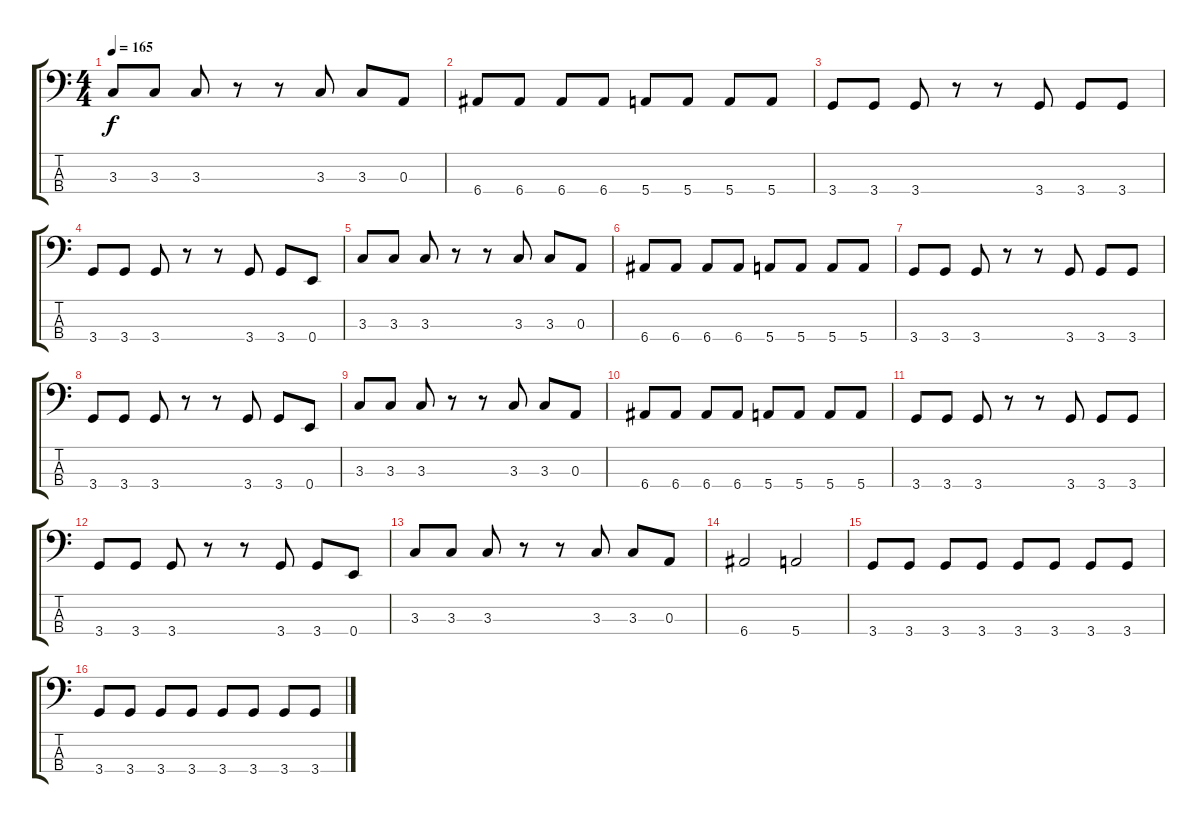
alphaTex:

\track "" {instrument electricbasspick}
\staff {score tabs}
\tuning (G2 D2 A1 E1) {hide}
\ts (4 4)
\tempo 165
\clef f4
\ks c
3.3.8{dy f} 3.3.8 3.3.8 r.8 r.8 3.3.8 3.3.8 0.3.8 |
6.4.8 6.4.8 6.4.8 6.4.8 5.4.8 5.4.8 5.4.8 5.4.8 |
3.4.8 3.4.8 3.4.8 r.8 r.8 3.4.8 3.4.8 3.4.8 |
3.4.8 3.4.8 3.4.8 r.8 r.8 3.4.8 3.4.8 0.4.8 |
3.3.8 3.3.8 3.3.8 r.8 r.8 3.3.8 3.3.8 0.3.8 |
6.4.8 6.4.8 6.4.8 6.4.8 5.4.8 5.4.8 5.4.8 5.4.8 |
3.4.8 3.4.8 3.4.8 r.8 r.8 3.4.8 3.4.8 3.4.8 |
3.4.8 3.4.8 3.4.8 r.8 r.8 3.4.8 3.4.8 0.4.8 |
3.3.8 3.3.8 3.3.8 r.8 r.8 3.3.8 3.3.8 0.3.8 |
6.4.8 6.4.8 6.4.8 6.4.8 5.4.8 5.4.8 5.4.8 5.4.8 |
3.4.8 3.4.8 3.4.8 r.8 r.8 3.4.8 3.4.8 3.4.8 |
3.4.8 3.4.8 3.4.8 r.8 r.8 3.4.8 3.4.8 0.4.8 |
3.3.8 3.3.8 3.3.8 r.8 r.8 3.3.8 3.3.8 0.3.8 |
6.4.2 5.4.2 |
3.4.8 3.4.8 3.4.8 3.4.8 3.4.8 3.4.8 3.4.8 3.4.8 |
3.4.8 3.4.8 3.4.8 3.4.8 3.4.8 3.4.8 3.4.8 3.4.8
